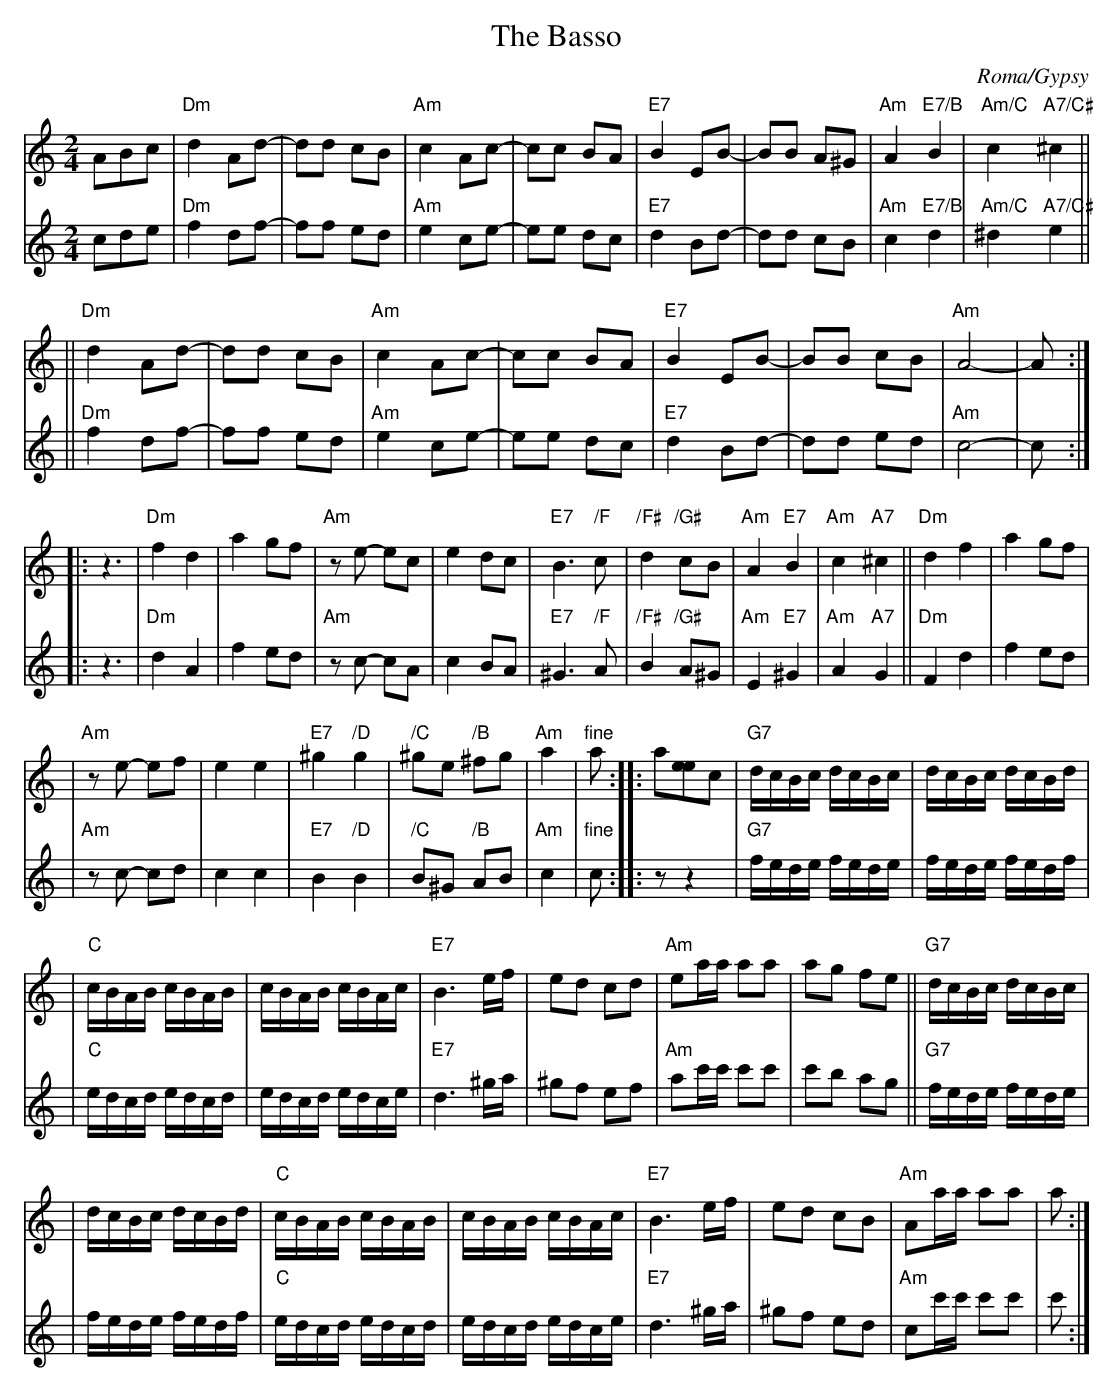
X:1
T: The Basso
O: Roma/Gypsy
M: 2/4
L: 1/16
K: Am
V: 1
A2B2c2 \
| "Dm"d4 A2d2- | d2d2 c2B2 \
| "Am"c4 A2c2- | c2c2 B2A2 \
| "E7"B4 E2B2- | B2B2 A2^G2 \
| "Am"A4 "E7/B"B4 | "Am/C"c4 "A7/C#"^c4 ||
|| "Dm"d4 A2d2- | d2d2 c2B2 \
| "Am"c4 A2c2- | c2c2 B2A2 \
| "E7"B4 E2B2- | B2B2 c2B2  \
| "Am"A8- | A2 :|
|: z6 \
| "Dm"f4 d4 | a4 g2f2 \
| "Am"z2e2- e2c2 | e4 d2c2 \
| "E7"B6 "/F"c2 | "/F#"d4 "/G#"c2B2 \
| "Am"A4 "E7"B4 | "Am"c4 "A7"^c4 \
|| "Dm"d4 f4 | a4 g2f2 |
| "Am"z2e2- e2f2 | e4 e4  \
| "E7"^g4 "/D"g4 | "/C"^g2e2 "/B"^f2g2 \
| "Am"a4 | "fine"a2 :: a2[e2e4]c2 \
| "G7"dcBc dcBc | dcBc dcBd |
| "C"cBAB cBAB | cBAB cBAc \
| "E7"B6 ef | e2d2 c2d2 \
| "Am"e2aa a2a2 | a2g2 f2e2 || "G7"dcBc dcBc |
| dcBc dcBd \
| "C"cBAB cBAB | cBAB cBAc \
| "E7"B6 ef | e2d2 c2B2 \
| "Am"A2aa a2a2 | a2 :|
V: 2
c2d2e2 \
| "Dm"f4 d2f2- | f2f2 e2d2 \
| "Am"e4 c2e2- | e2e2 d2c2 \
| "E7"d4 B2d2- | d2d2 c2B2 \
| "Am"c4 "E7/B"d4 | "Am/C"^d4 "A7/C#"e4 ||
|| "Dm"f4 d2f2- | f2f2 e2d2 \
| "Am"e4 c2e2- | e2e2 d2c2 \
| "E7"d4 B2d2- | d2d2 e2d2  \
| "Am"c8- | c2 :|
|: z6 \
| "Dm"d4 A4 | f4 e2d2 \
| "Am"z2c2- c2A2 | c4 B2A2 \
| "E7"^G6 "/F"A2 | "/F#"B4 "/G#"A2^G2 \
| "Am"E4 "E7"^G4 | "Am"A4 "A7"G4 \
|| "Dm"F4 d4 | f4 e2d2 |
| "Am"z2c2- c2d2 | c4 c4  \
| "E7"B4 "/D"B4 | "/C"B2^G2 "/B"A2B2 \
| "Am"c4 | "fine"c2 :: z2 z4 \
| "G7"fede fede | fede fedf |
| "C"edcd edcd | edcd edce \
| "E7"d6 ^ga | ^g2f2 e2f2 \
| "Am"a2c'c' c'2c'2 | c'2b2 a2g2 || "G7"fede fede |
| fede fedf \
| "C"edcd edcd | edcd edce \
| "E7"d6 ^ga | ^g2f2 e2d2 \
| "Am"c2c'c' c'2c'2 | c'2 :|
